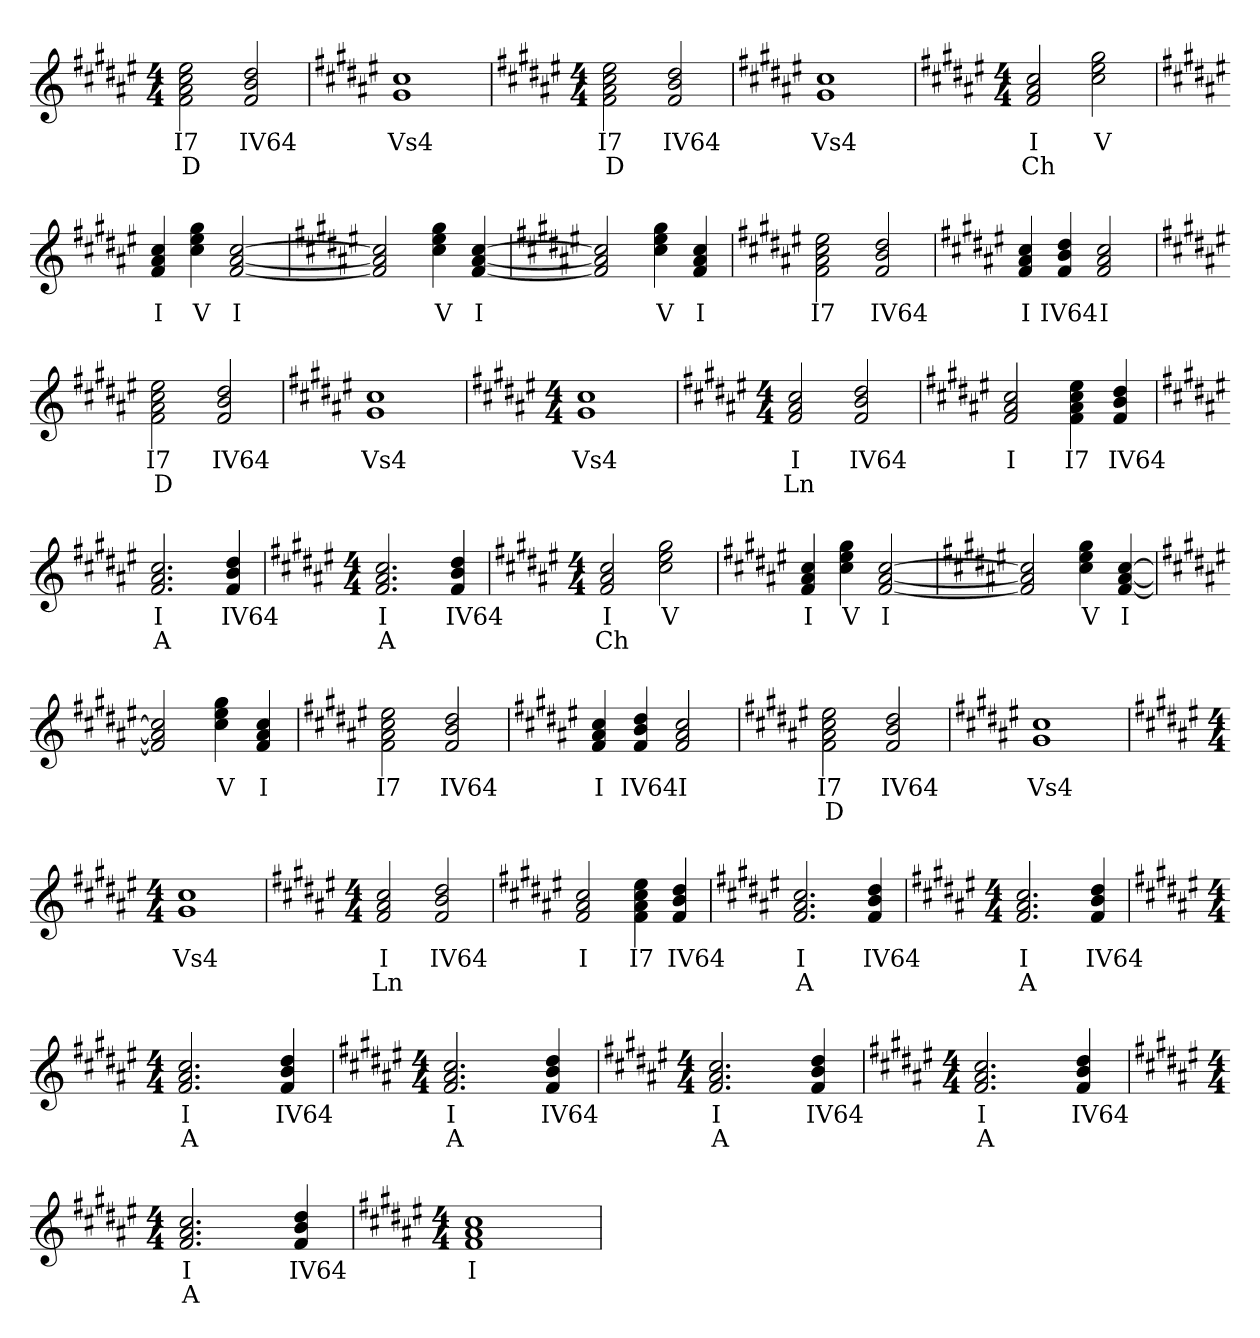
**kern	**text	**text
*part1	*part1	*part1
*staff1	*staff1	*staff1
*k[f#c#g#d#a#e#]	*	*
*F#:	*	*
*M4/4	*	*
=	=	=
2f# 2a# 2cc# 2ee#	I7	D
2f# 2b 2dd#	IV64	.
=	=	=
*k[f#c#g#d#a#e#]	*	*
*F#:	*	*
1g# 1cc#	Vs4	.
=	=	=
*k[f#c#g#d#a#e#]	*	*
*F#:	*	*
*M4/4	*	*
2f# 2a# 2cc# 2ee#	I7	D
2f# 2b 2dd#	IV64	.
=	=	=
*k[f#c#g#d#a#e#]	*	*
*F#:	*	*
1g# 1cc#	Vs4	.
=	=	=
*k[f#c#g#d#a#e#]	*	*
*F#:	*	*
*M4/4	*	*
2f# 2a# 2cc#	I	Ch
2cc# 2ee# 2gg#	V	.
=	=	=
*k[f#c#g#d#a#e#]	*	*
*F#:	*	*
4f# 4a# 4cc#	I	.
4cc# 4ee# 4gg#	V	.
[2f# [2a# [2cc#	I	.
=	=	=
*k[f#c#g#d#a#e#]	*	*
*F#:	*	*
2f#] 2a#] 2cc#]	.	.
4cc# 4ee# 4gg#	V	.
[4f# [4a# [4cc#	I	.
=	=	=
*k[f#c#g#d#a#e#]	*	*
*F#:	*	*
2f#] 2a#] 2cc#]	.	.
4cc# 4ee# 4gg#	V	.
4f# 4a# 4cc#	I	.
=	=	=
*k[f#c#g#d#a#e#]	*	*
*F#:	*	*
2f# 2a# 2cc# 2ee#	I7	.
2f# 2b 2dd#	IV64	.
=	=	=
*k[f#c#g#d#a#e#]	*	*
*F#:	*	*
4f# 4a# 4cc#	I	.
4f# 4b 4dd#	IV64	.
2f# 2a# 2cc#	I	.
=	=	=
*k[f#c#g#d#a#e#]	*	*
*F#:	*	*
2f# 2a# 2cc# 2ee#	I7	D
2f# 2b 2dd#	IV64	.
=	=	=
*k[f#c#g#d#a#e#]	*	*
*F#:	*	*
1g# 1cc#	Vs4	.
=	=	=
*k[f#c#g#d#a#e#]	*	*
*F#:	*	*
*M4/4	*	*
1g# 1cc#	Vs4	.
=	=	=
*k[f#c#g#d#a#e#]	*	*
*F#:	*	*
*M4/4	*	*
2f# 2a# 2cc#	I	Ln
2f# 2b 2dd#	IV64	.
=	=	=
*k[f#c#g#d#a#e#]	*	*
*F#:	*	*
2f# 2a# 2cc#	I	.
4f# 4a# 4cc# 4ee#	I7	.
4f# 4b 4dd#	IV64	.
=	=	=
*k[f#c#g#d#a#e#]	*	*
*F#:	*	*
2.f# 2.a# 2.cc#	I	A
4f# 4b 4dd#	IV64	.
=	=	=
*k[f#c#g#d#a#e#]	*	*
*F#:	*	*
*M4/4	*	*
2.f# 2.a# 2.cc#	I	A
4f# 4b 4dd#	IV64	.
=	=	=
*k[f#c#g#d#a#e#]	*	*
*F#:	*	*
*M4/4	*	*
2f# 2a# 2cc#	I	Ch
2cc# 2ee# 2gg#	V	.
=	=	=
*k[f#c#g#d#a#e#]	*	*
*F#:	*	*
4f# 4a# 4cc#	I	.
4cc# 4ee# 4gg#	V	.
[2f# [2a# [2cc#	I	.
=	=	=
*k[f#c#g#d#a#e#]	*	*
*F#:	*	*
2f#] 2a#] 2cc#]	.	.
4cc# 4ee# 4gg#	V	.
[4f# [4a# [4cc#	I	.
=	=	=
*k[f#c#g#d#a#e#]	*	*
*F#:	*	*
2f#] 2a#] 2cc#]	.	.
4cc# 4ee# 4gg#	V	.
4f# 4a# 4cc#	I	.
=	=	=
*k[f#c#g#d#a#e#]	*	*
*F#:	*	*
2f# 2a# 2cc# 2ee#	I7	.
2f# 2b 2dd#	IV64	.
=	=	=
*k[f#c#g#d#a#e#]	*	*
*F#:	*	*
4f# 4a# 4cc#	I	.
4f# 4b 4dd#	IV64	.
2f# 2a# 2cc#	I	.
=	=	=
*k[f#c#g#d#a#e#]	*	*
*F#:	*	*
2f# 2a# 2cc# 2ee#	I7	D
2f# 2b 2dd#	IV64	.
=	=	=
*k[f#c#g#d#a#e#]	*	*
*F#:	*	*
1g# 1cc#	Vs4	.
=	=	=
*k[f#c#g#d#a#e#]	*	*
*F#:	*	*
*M4/4	*	*
1g# 1cc#	Vs4	.
=	=	=
*k[f#c#g#d#a#e#]	*	*
*F#:	*	*
*M4/4	*	*
2f# 2a# 2cc#	I	Ln
2f# 2b 2dd#	IV64	.
=	=	=
*k[f#c#g#d#a#e#]	*	*
*F#:	*	*
2f# 2a# 2cc#	I	.
4f# 4a# 4cc# 4ee#	I7	.
4f# 4b 4dd#	IV64	.
=	=	=
*k[f#c#g#d#a#e#]	*	*
*F#:	*	*
2.f# 2.a# 2.cc#	I	A
4f# 4b 4dd#	IV64	.
=	=	=
*k[f#c#g#d#a#e#]	*	*
*F#:	*	*
*M4/4	*	*
2.f# 2.a# 2.cc#	I	A
4f# 4b 4dd#	IV64	.
=	=	=
*k[f#c#g#d#a#e#]	*	*
*F#:	*	*
*M4/4	*	*
2.f# 2.a# 2.cc#	I	A
4f# 4b 4dd#	IV64	.
=	=	=
*k[f#c#g#d#a#e#]	*	*
*F#:	*	*
*M4/4	*	*
2.f# 2.a# 2.cc#	I	A
4f# 4b 4dd#	IV64	.
=	=	=
*k[f#c#g#d#a#e#]	*	*
*F#:	*	*
*M4/4	*	*
2.f# 2.a# 2.cc#	I	A
4f# 4b 4dd#	IV64	.
=	=	=
*k[f#c#g#d#a#e#]	*	*
*F#:	*	*
*M4/4	*	*
2.f# 2.a# 2.cc#	I	A
4f# 4b 4dd#	IV64	.
=	=	=
*k[f#c#g#d#a#e#]	*	*
*F#:	*	*
*M4/4	*	*
2.f# 2.a# 2.cc#	I	A
4f# 4b 4dd#	IV64	.
=	=	=
*k[f#c#g#d#a#e#]	*	*
*F#:	*	*
*M4/4	*	*
1f# 1a# 1cc#	I	.
=	=	=
*-	*-	*-
